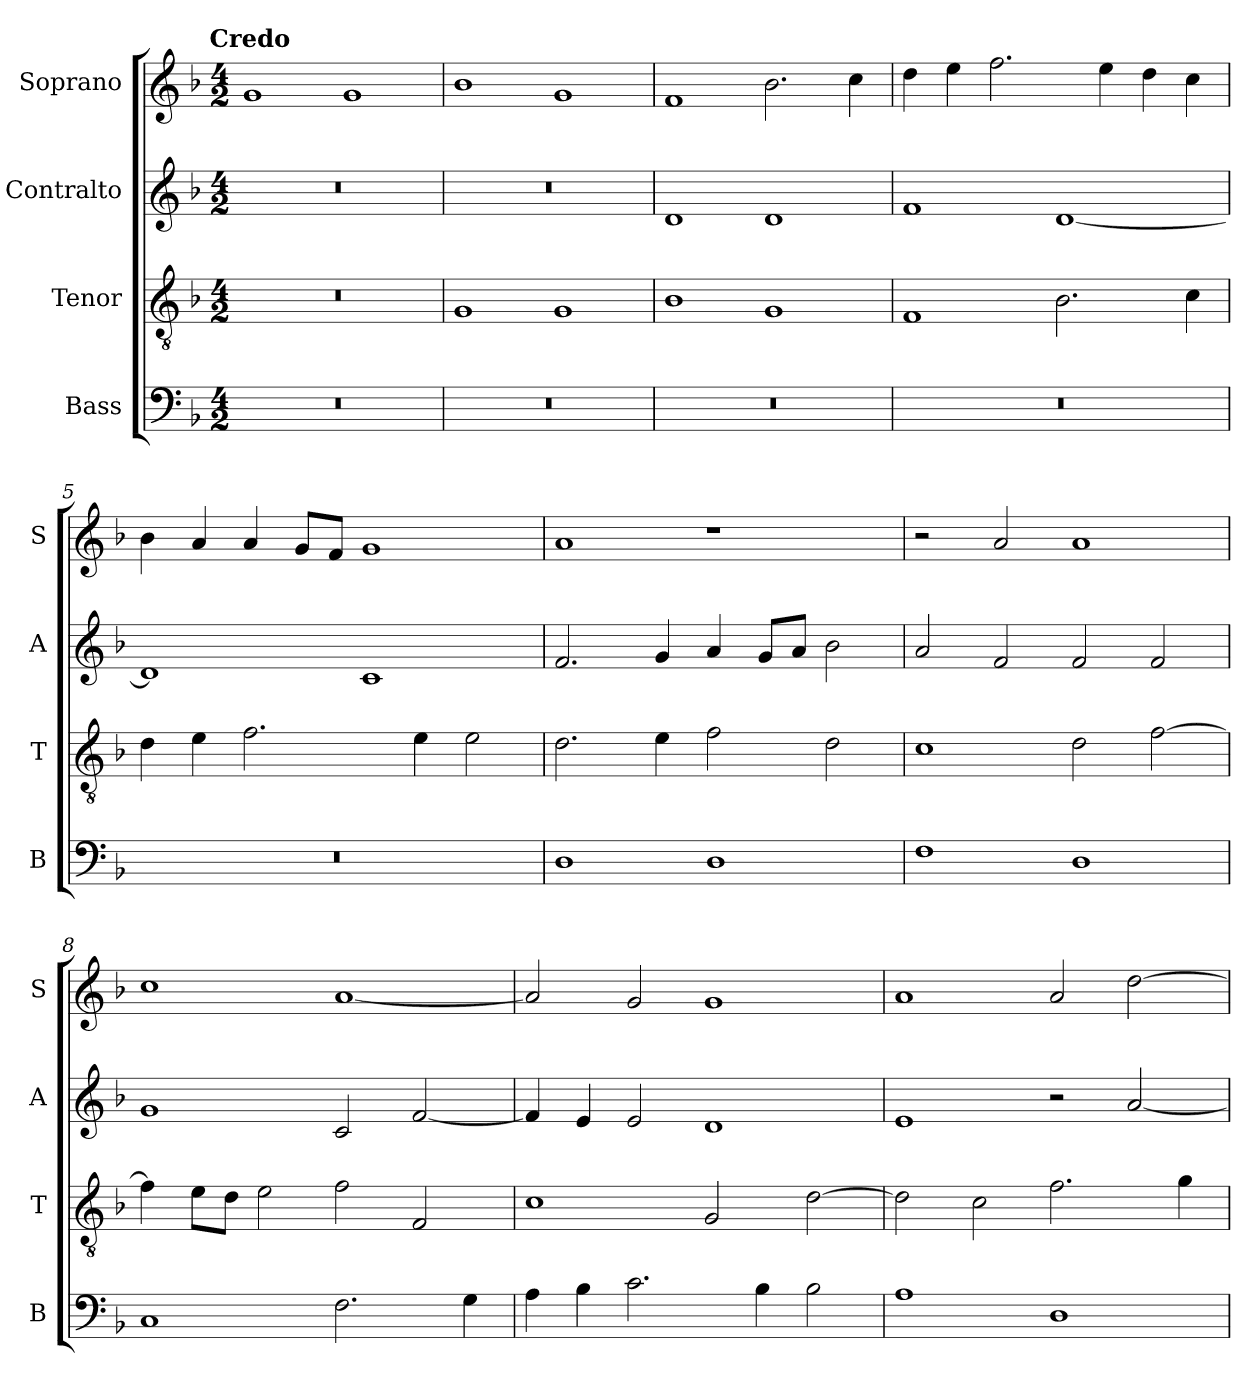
**kern	**kern	**kern	**kern
*part4	*part3	*part2	*part1
*staff4	*staff3	*staff2	*staff1
*I"Bass	*I"Tenor	*I"Contralto	*I"Soprano
*I'B	*I'T	*I'A	*I'S
*clefF4	*clefGv2	*clefG2	*clefG2
*k[b-]	*k[b-]	*k[b-]	*k[b-]
*G:dor	*G:dor	*G:dor	*G:dor
!!LO:TX:omd:t=Credo
*M4/2	*M4/2	*M4/2	*M4/2
=1	=1	=1	=1
0r	0r	0r	1g
.	.	.	1g
=2	=2	=2	=2
0r	1G	0r	1b-
.	1G	.	1g
=3	=3	=3	=3
0r	1B-	1d	1f
.	1G	1d	2.b-
.	.	.	4cc
=4	=4	=4	=4
0r	1F	1f	4dd
.	.	.	4ee
.	.	.	2.ff
.	2.B-	[1d	.
.	.	.	4ee
.	.	.	4dd
.	4c	.	4cc
=5	=5	=5	=5
0r	4d	1d]	4b-
.	4e	.	4a
.	2.f	.	4a
.	.	.	8g/L
.	.	.	8f/J
.	.	1c	1g
.	4e	.	.
.	2e	.	.
=6	=6	=6	=6
1D	2.d	2.f	1a
.	4e	4g	.
1D	2f	4a	1r
.	.	8g/L	.
.	.	8a/J	.
.	2d	2b-	.
=7	=7	=7	=7
1F	1c	2a	2r
.	.	2f	2a
1D	2d	2f	1a
.	[2f	2f	.
=8	=8	=8	=8
1C	4f]	1g	1cc
.	8e\L	.	.
.	8d\J	.	.
.	2e	.	.
2.F	2f	2c	[1a
.	2F	[2f	.
4G	.	.	.
=9	=9	=9	=9
4A	1c	4f]	2a]
4B-	.	4e	.
2.c	.	2e	2g
.	2G	1d	1g
4B-	.	.	.
2B-	[2d	.	.
=10	=10	=10	=10
1A	2d]	1e	1a
.	2c	.	.
1D	2.f	2r	2a
.	.	[2a	[2dd
.	4g	.	.
=	=	=	=
*-	*-	*-	*-
